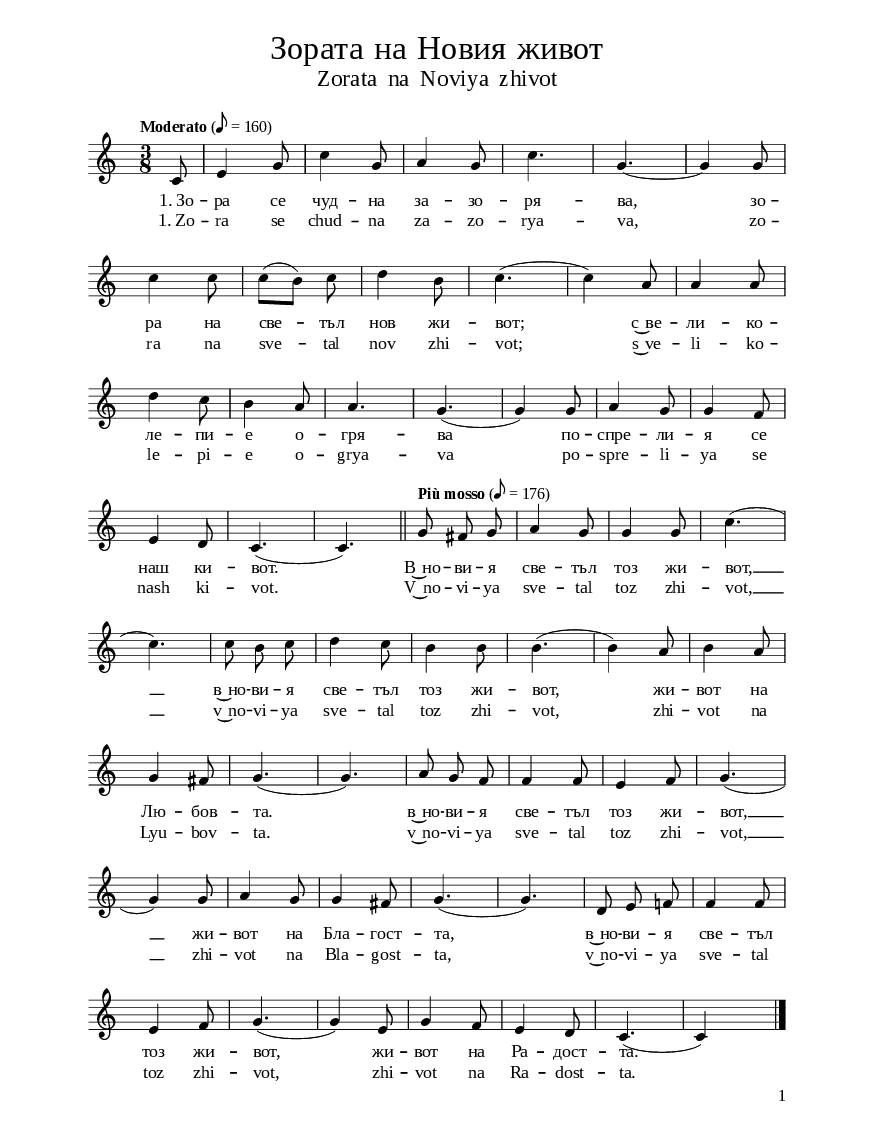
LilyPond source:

\version "2.22.0"

\paper {
  #(set-paper-size "a5")
}

\bookpart {
  \paper {
    print-all-headers = ##t
    print-page-number = ##t
    print-first-page-number = ##t

    % put page numbers on the bottom
    oddHeaderMarkup = \markup ""
    evenHeaderMarkup = \markup ""
    oddFooterMarkup = \markup
    \fill-line {
      ""
      \on-the-fly #print-page-number-check-first \fromproperty #'page:page-number-string
    }
    evenFooterMarkup = \markup
    \fill-line {
      \on-the-fly #print-page-number-check-first \fromproperty #'page:page-number-string
      ""
    }

    left-margin = 1.5\cm
    right-margin = 1.5\cm
    top-margin = 1.6\cm
    bottom-margin = 1.2\cm
    ragged-bottom = ##t % do not spread the staves to fill the whole vertical space

    % change lyrics and titles font (affects notes also)
    fonts =
    #(make-pango-font-tree
      "Times New Roman"
      "DejaVu Sans"
      "DejaVu Sans Mono"
      (/ (* staff-height pt) 3.6))

    % change distance between staves
    system-system-spacing =
    #'((basic-distance . 12)
       (minimum-distance . 6)
       (padding . 1)
       (stretchability . 12))
  }

  \header {
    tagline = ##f
  }

  \score{
    \layout {
      indent = 0.0\cm % remove first line indentation
      ragged-last = ##f % do spread last line to fill the whole space
      \context {
        \Score
        \omit BarNumber %remove bar numbers
      } % context

      \context {
        % change staff size
        \Staff
        fontSize = #+0 % affects notes size only
        \override StaffSymbol #'staff-space = #(magstep -3)
        \override StaffSymbol #'thickness = #0.5
        \override BarLine #'hair-thickness = #1
        %\override StaffSymbol #'ledger-line-thickness = #'(0 . 0)
      }

      \context {
        % adjust space between staff and lyrics and between the two lyric lines
        \Lyrics
        \override VerticalAxisGroup.nonstaff-relatedstaff-spacing = #'((basic-distance . 4.5))
        \override VerticalAxisGroup.nonstaff-nonstaff-spacing = #'((minimum-distance . 2))
      }
    } % layout


    \new Voice \absolute  {
      \clef treble
      \key c \major
      \time 3/8
      %\tempo "Moderato" 8 = 160
      \tempo \markup {
        % make tempo note smaller
        \concat {
          "Moderato " \normal-text { "(" }
          \teeny \general-align #Y #DOWN \note {8} #0.8
          \normal-text { " = 160)" }
        }
      }
      \partial 8
      \autoBeamOff
      c'8 |e'4 g'8|c''4 g'8 |a'4 g'8 |c''4.| g'4. ~ |  g'4    g'8 |\break
      c''4 c''8| \once \autoBeamOn c''8 ([  b'8  ])  \noBeam  c''8 |d''4 b'8  |c''4. ( | c''4 ) a'8| a'4 a'8| \break
      d''4  c''8| b'4 a'8| a'4. | g'4. ( |g'4 ) g'8 | a'4 g'8 | g'4 f'8 | \break
      e'4 d'8| c'4. ( | c'4. ) | \bar "||"
      %\tempo "Più mosso" 8 = 176
      \tempo \markup {
        % make tempo note smaller
        \concat {
          "Più mosso " \normal-text { "(" }
          \teeny \general-align #Y #DOWN \note {8} #0.8
          \normal-text { " = 176)" }
        }
      }
      g'8  fis'8 g'8 | a'4 g'8 | g'4 g'8 | c''4. (| \break
      c''4. ) | c''8 b'8 c''8| d''4 c''8 | b'4  b'8 | b'4.  (| b'4 )  a'8| b'4 a'8 | \break
      g'4 fis'8 | g'4. (| g'4. ) | a'8 g'8 f'8 | f'4 f'8 | e'4 f'8 | g'4. (| \break
      g'4 ) g'8 | a'4 g'8 | g'4 fis'8 | g'4. (| g'4. )| d'8 e'8 f'!8| f'4 f'8 | \break
      e'4 f'8 | g'4. (|g'4 ) e'8 | g'4 f'8 | e'4 d'8 | c'4. ( | c' 4 ) s8 | \bar "|."
    }

    \addlyrics {
      "1. Зо" -- ра се чуд -- на за -- зо -- ря -- ва, зо --
      ра на све -- тъл нов жи -- вот; с~ве -- ли -- ко --
      ле -- пи -- е о -- гря -- ва по -- спре -- ли -- я се
      наш ки -- вот. В~но -- ви -- я све -- тъл тоз жи -- вот, __
      в~но -- ви -- я све -- тъл тоз жи -- вот, жи -- вот на
      Лю -- бов -- та.  в~но -- ви -- я све -- тъл тоз жи -- вот, __
      жи -- вот на Бла -- гост -- та, в~но -- ви -- я све -- тъл
      тоз жи -- вот, жи -- вот на Ра -- дост -- та.
    }

    \addlyrics {
      "1. Zo" -- ra se chud -- na za -- zo -- rya -- va, zo --
      ra na sve -- tal nov zhi -- vot; s~ve -- li -- ko --
      le -- pi -- e o -- grya -- va po -- spre -- li -- ya se
      nash ki -- vot. V~no -- vi -- ya sve -- tal toz zhi -- vot, __
      v~no -- vi -- ya sve -- tal toz zhi -- vot, zhi -- vot na
      Lyu -- bov -- ta.  v~no -- vi -- ya sve -- tal toz zhi -- vot, __
      zhi -- vot na Bla -- gost -- ta, v~no -- vi -- ya sve -- tal
      toz zhi -- vot, zhi -- vot na Ra -- dost -- ta.
    }

    \header {
      title = \markup \column \normal-text \fontsize #2.5 {
        \center-align
        \line { Зората на Новия живот }
        \vspace #-0.6
        \center-align
        \line \fontsize #-3 { Zorata na Noviya zhivot }
        \vspace #-0.8
        \center-align
        \line \fontsize #-3 { " " }
      }
    }

    \midi{}
  } % score

  \pageBreak

  \markup \fontsize #+2.5 {
    \hspace #1
    \override #'(baseline-skip . 2.4) % affects space between column lines
    \column {
      \line { 2. И птички въздуха изпълнят }
      \line {   "   " с възторг и сладки песни в хор, }
      \line {   "   " Хармонията да допълнят }
      \line {   "   " В големия небесен двор.}

      \line { " " }
      \line { "   " \italic {Припев: } }
      \line {  "   " В новия светъл тоз живот, }
      \line { "   " В новия светъл тоз живот, }
      \line { "   " Живот на любовта, }
      \line {  "   " В новия светъл тоз живот,}
      \line { "   " Живот на благостта, }
      \line { "   "  В новия светъл тоз живот,}
      \line {  "   " Живот на радостта.}
      \line { " " }

      \line { 3. Трепти зората лекокрила  }
      \line {   "   " и буди нашите души; }
      \line {   "   " като любяща майка мила}
      \line {   "   " подканва всекиго: „Стани!“}

      \line { " " }
      \line { "   " \italic {Припев ...} }
      \line { " " }

      \line { 4. Лъчи от любовта ни вливат }
      \line {   "   " В гърдите жива топлина, }
      \line {   "   " Със сладка вяра ни повдигат }
      \line {   "   " Във крепост и виделина. }

      \line { " " }
      \line { "   " \italic {Припев ...} }
      \line { " " }

      \line { 5.  О тези лъчи от Бога идат, }
      \line {   "   " Те пълнят нашите сърца, }
      \line {   "   " И шепнат сладко, как Той вика: }
      \line {   "   " „Елате, моите деца!“ }
    }

    \hspace #5
    \override #'(baseline-skip . 2.4)
    \column {
      \line { 2. I ptichki vazduha izpalnyat }
      \line {   "   " s vaztorg i sladki pesni v hor, }
      \line {   "   " Harmoniyata da dopalnyat }
      \line {   "   " V golemia nebesen dvor.}

      \line { " " }
      \line { "   " \italic {Pripev: } }
      \line {  "   " V novia svetal toz zhivot, }
      \line { "   " V novia svetal toz zhivot, }
      \line { "   " Zhivot na lyubovta, }
      \line {  "   " V novia svetal toz zhivot,}
      \line { "   " Zhivot na blagostta, }
      \line { "   "  V novia svetal toz zhivot,}
      \line {  "   " Zhivot na radostta.}
      \line { " " }

      \line { 3. Trepti zorata lekokrila  }
      \line {   "   " i budi nashite dushi; }
      \line {   "   " kato lyubyashta mayka mila}
      \line {   "   " podkanva vsekigo: „Stani!“}

      \line { " " }
      \line { "   " \italic {Pripev ...} }
      \line { " " }

      \line { 4. Lachi ot lyubovta ni vlivat }
      \line {   "   " V gardite zhiva toplina, }
      \line {   "   " Sas sladka vyara ni povdigat }
      \line {   "   " Vav krepost i videlina. }

      \line { " " }
      \line { "   " \italic {Pripev ...} }
      \line { " " }

      \line { 5.  O tezi lachi ot Boga idat, }
      \line {   "   " Te palnyat nashite sartsa, }
      \line {   "   " I shepnat sladko, kak Toy vika: }
      \line {   "   " „Elate, moite detsa!“ }
    } %column
  } % markup

  \pageBreak

  % include foreign translation(s) of the song
  \version "2.22.0"

\markup \fill-line { \fontsize #6 "Die wunderbare Mögenröte bricht an" }
\markup \null
\markup \null
\markup \fontsize #+2.5 {
    \hspace #10
    \override #'(baseline-skip . 2)
    \column {
     \line { " " }
      \line { 1. Die wunderbare Morgenröte bricht an, }
      \line {   "   " die wundervolle Morgenröte des hellen, neuen Lebens, }
      \line {   "   " mit Herrlichkeit bescheint sie unsere Bundeslade }
      \line {   "   " Die wunderbare Morgenröte bricht an, }
      \line {   "   " die Morgenröte des neuen Lebens. }

      \line { " " }
      \line { 2. Und die Vögel erfüllen die Luft }
      \line {   "   "mit Begeisterung und süßen Liedern im Chor, }
      \line {   "   " damit sie die Harmonie ergänzen }
      \line {   "   " im großen himmlischen Hof. }
      \line { " " }

      \line { "   " \italic { Refrain :}  }
      \line {    "   "In diesem neuen, leuchtenden Leben (2) }
      \line {   "   "ein Leben der Liebe, }
      \line {   "   " in diesem neuen Leben der Liebe, }
      \line {   "   " in das Leben der Güte, }
      \line {   "   "in diesem neuen leuchtenden Leben, }
      \line {   "   "ein Leben der Freude.}

      \line { " " }
      \line { 3. Die Morgenröte flimmert leichtbeschwingt }
      \line {   "   " und erweckt unsere Seelen; }
      \line {   "   " wie liebe, liebevolle Mutter }
      \line {   "   " ladet sie jeden ein: Stehe auf! }

      \line { " " }
      \line { "   " \italic { Refrain } ... }

      \line { " " }
      \line { 4. Strahlen aus Liebe flößen }
      \line {   "   " in unserer Brust lebendige Wärme ein, }
      \line {   "   " mit süßem Glauben erheben sie uns }
      \line {   "   " in Stärke und Licht.}

      \line { " " }
      \line { "   " \italic { Refrain } ... }

      \line { " " }
      \line { 5. O, diese Strahlen kommen von Gott, }
      \line {   "   " sie erfüllen unsere Herzen }
      \line {   "   " und flüstern uns süß zu, wie Er ruft: }
      \line {   "   " Kommt, meine Kinder!}

      \line { " " }
      \line { "   " \italic { Refrain } ... }
    }
}


} % bookpart
